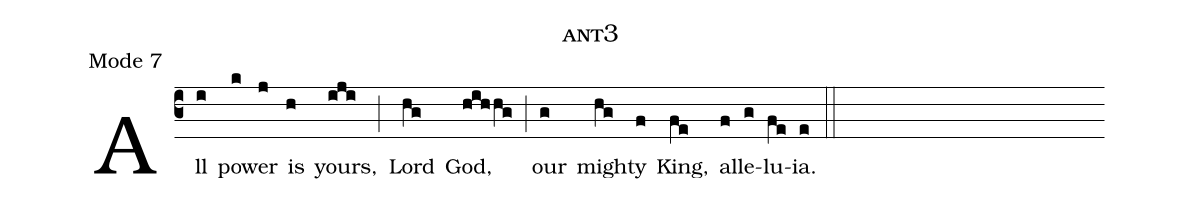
name: ant3;
annotation: Mode 7;
%%
(c3)
All(i) pow(k)er(j) is(h) yours,(iji) (;) Lord(hg) God,(hihhg) (;) our(g) might(hg)y(f) King,(fe) al(f)le(g)lu(fe)ia.(e) (::)
